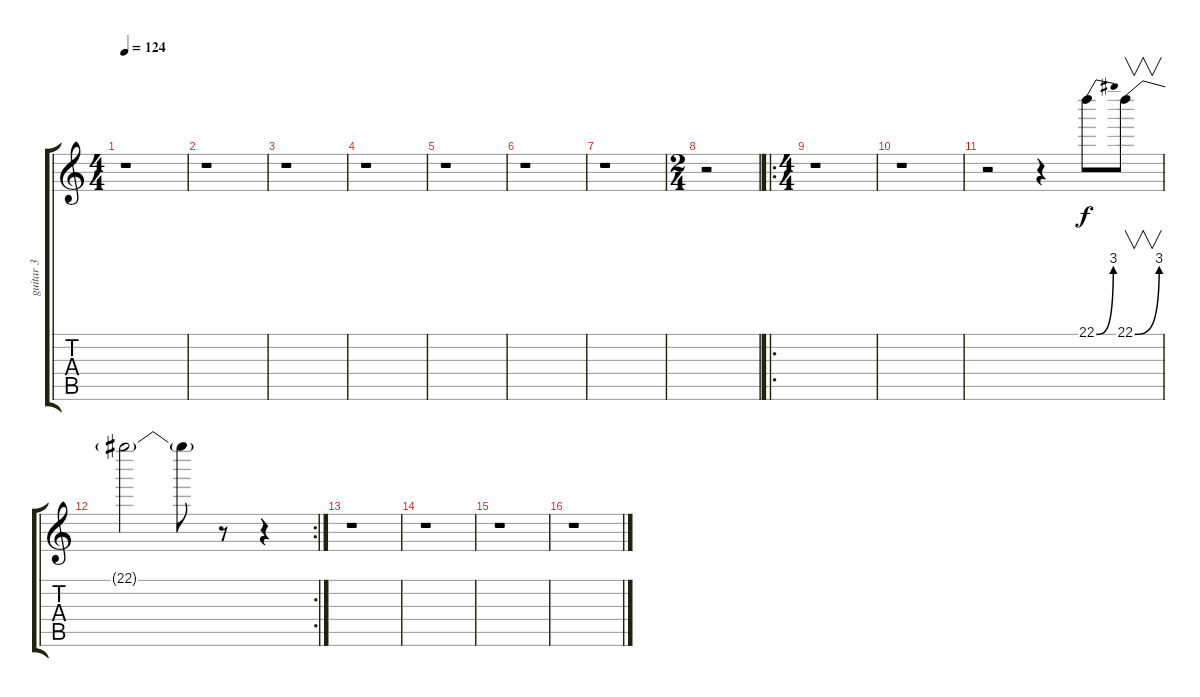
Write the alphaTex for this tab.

\track ("guitar 3" "guitar 3") {instrument distortionguitar}
\staff {score tabs}
\tuning (E4 B3 G3 D3 A2 E2) {hide}
\ts (4 4)
\tempo 124
\clef g2
\ks c
r.1{dy f} |
r.1 |
r.1 |
r.1 |
r.1 |
r.1 |
r.1 |
\ts (2 4)
r.2 |
\ro
\ts (4 4)
r.1 |
r.1 |
r.2 r.4 22.1{be (bend 0 0 60 12)}.8 22.1{be (bend 0 0 60 12)}.8{v} |
\rc 2
22.1{t}.2 22.1{t}.8 r.8 r.4 |
r.1 |
r.1 |
r.1 |
r.1
